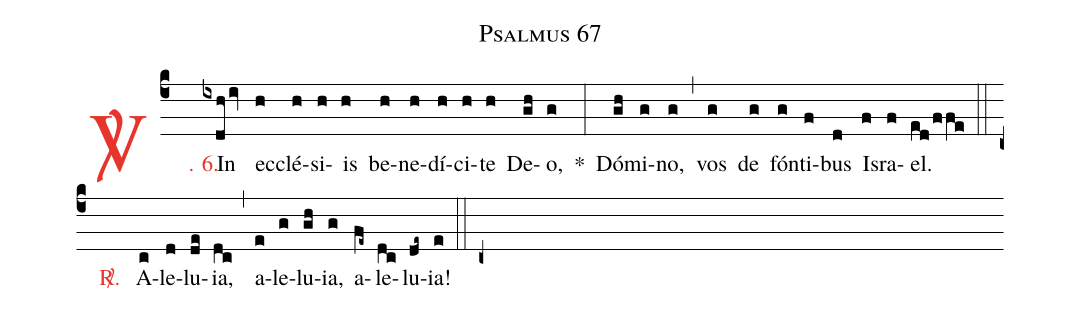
name: Psalmus 67;
%%
(c4)

<c><sp>V/</sp>. 6.</c>() In(ixdhiv) ec(h)clé(h)si(h)is(h) be(h)ne(h)dí(h)ci(h)te(h) De(gh)o,(g) *(:) Dó(gh)mi(g)no,(g) (,) vos(g) de(g) fón(g)ti(f)bus(d) Is(f)ra(f)el.(ed/ffe)

(::)

<nlba><c><sp>R/</sp>.</c>() A</nlba>(c)le(d)lu(de)ia,(dc) (,) a(e)le(g)lu(gh)ia,(g) a(fe~)le(dc)lu(de~)ia!(e)

(::)

(c+)
